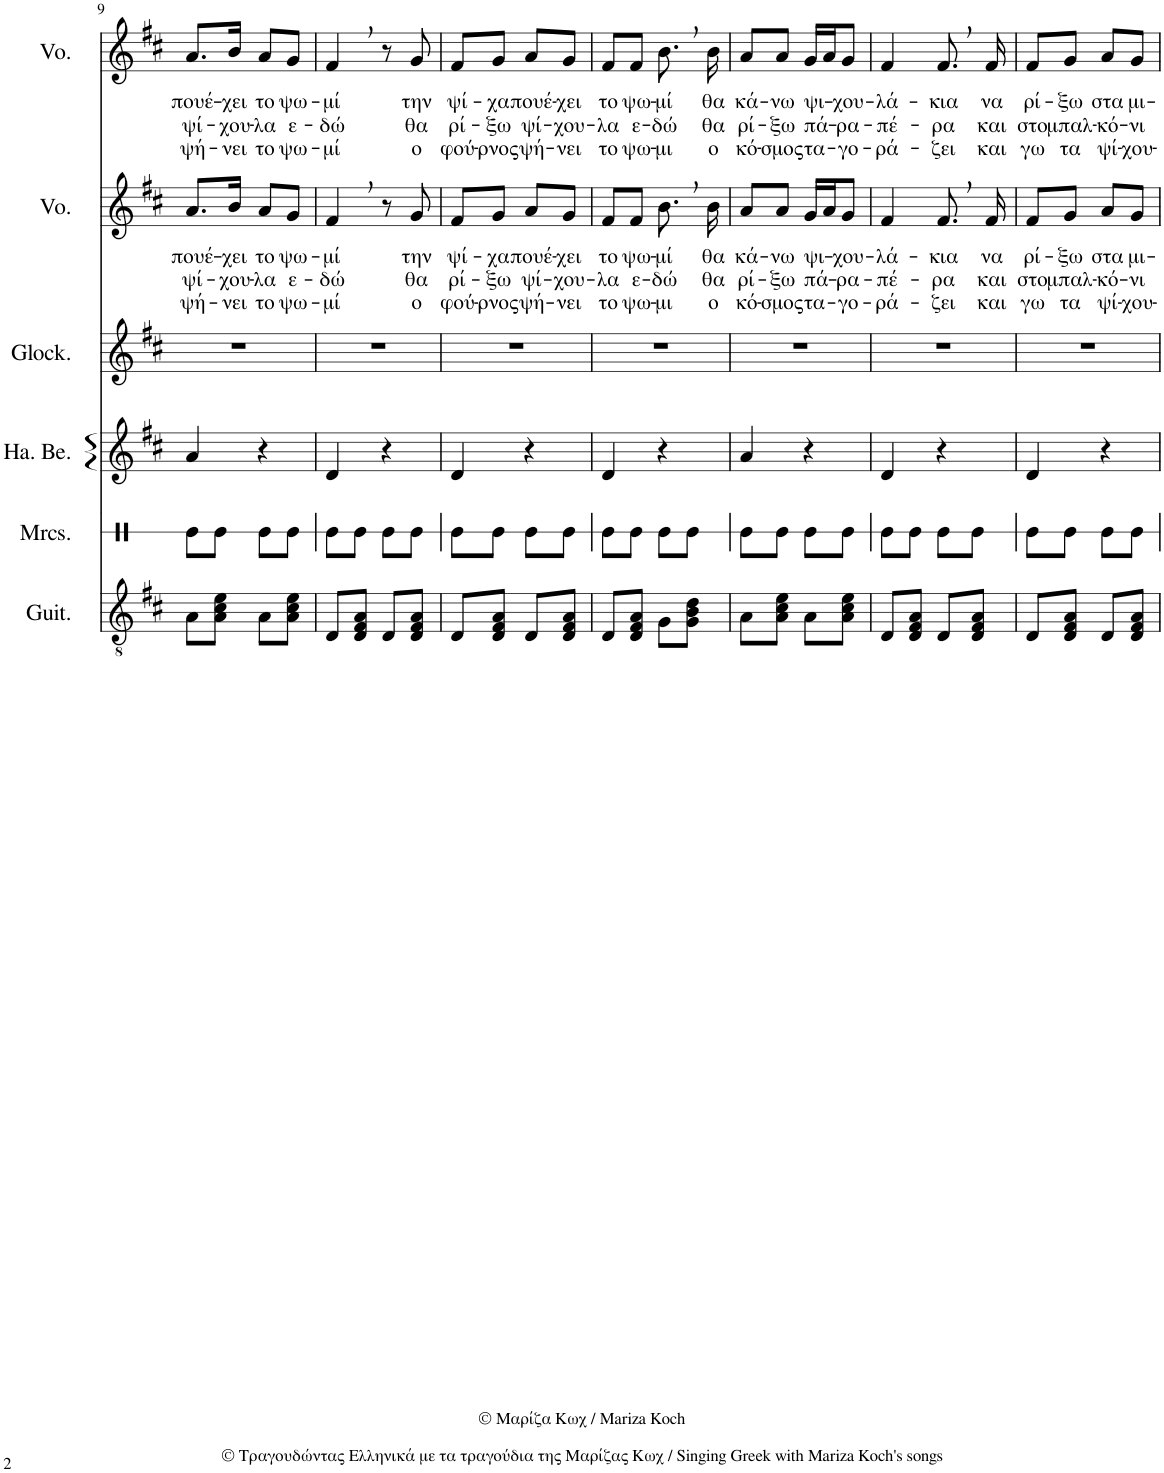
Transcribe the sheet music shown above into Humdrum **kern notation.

**kern	**kern	**kern	**kern	**kern	**text	**text	**text	**kern	**text	**text	**text
*part6	*part5	*part4	*part3	*part2	*part2	*part2	*part2	*part1	*part1	*part1	*part1
*staff6	*staff5	*staff4	*staff3	*staff2	*staff2	*staff2	*staff2	*staff1	*staff1	*staff1	*staff1
*I"Ακουστική Κιθάρα	*I"Μαράκες	*I"Καμπάνες Χειρός	*I"Μεταλλόφωνο	*I"Φωνή	*	*	*	*I"Φωνή	*	*	*
!!LO:PB:g=z
*clefGv2	*clefX	*clefG2	*clefG2	*clefG2	*	*	*	*clefG2	*	*	*
*	*	*	*Trd-14c-24	*	*	*	*	*	*	*	*
*k[f#c#]	*k[]	*k[f#c#]	*k[f#c#]	*k[f#c#]	*	*	*	*k[f#c#]	*	*	*
*M2/4	*M2/4	*M2/4	*M2/4	*M2/4	*	*	*	*M2/4	*	*	*
=9	=9	=9	=9	=9	=9	=9	=9	=9	=9	=9	=9
!	!	!	!	!	!LO:LY:b	!LO:LY:b	!LO:LY:b	!	!LO:LY:b	!LO:LY:b	!LO:LY:b
8A\L	8Re\L	4a/	2r	8.a/L	πουέ-	ψί-	ψή-	8.a/L	πουέ-	ψί-	ψή-
8A\ 8c#\ 8e\J	8Re\J	.	.	.	.	.	.	.	.	.	.
!	!	!	!	!	!LO:LY:b	!LO:LY:b	!LO:LY:b	!	!LO:LY:b	!LO:LY:b	!LO:LY:b
.	.	.	.	16b/Jk	-χει	-χου-	-νει	16b/Jk	-χει	-χου-	-νει
!	!	!	!	!	!LO:LY:b	!LO:LY:b	!LO:LY:b	!	!LO:LY:b	!LO:LY:b	!LO:LY:b
8A\L	8Re\L	4r	.	8a/L	το	-λα	το	8a/L	το	-λα	το
!	!	!	!	!	!LO:LY:b	!LO:LY:b	!LO:LY:b	!	!LO:LY:b	!LO:LY:b	!LO:LY:b
8A\ 8c#\ 8e\J	8Re\J	.	.	8g/J	ψω-	ε-	ψω-	8g/J	ψω-	ε-	ψω-
=10	=10	=10	=10	=10	=10	=10	=10	=10	=10	=10	=10
!	!	!	!	!	!LO:LY:b	!LO:LY:b	!LO:LY:b	!	!LO:LY:b	!LO:LY:b	!LO:LY:b
8D/L	8Re\L	4d/	2r	4f#,/	-μί	-δώ	-μί	4f#,/	-μί	-δώ	-μί
8D/ 8F#/ 8A/J	8Re\J	.	.	.	.	.	.	.	.	.	.
8D/L	8Re\L	4r	.	8r	.	.	.	8r	.	.	.
!	!	!	!	!	!LO:LY:b	!LO:LY:b	!LO:LY:b	!	!LO:LY:b	!LO:LY:b	!LO:LY:b
8D/ 8F#/ 8A/J	8Re\J	.	.	8g/	την	θα	ο	8g/	την	θα	ο
=11	=11	=11	=11	=11	=11	=11	=11	=11	=11	=11	=11
!	!	!	!	!	!LO:LY:b	!LO:LY:b	!LO:LY:b	!	!LO:LY:b	!LO:LY:b	!LO:LY:b
8D/L	8Re\L	4d/	2r	8f#/L	ψί-	ρί-	φού-	8f#/L	ψί-	ρί-	φού-
!	!	!	!	!	!LO:LY:b	!LO:LY:b	!LO:LY:b	!	!LO:LY:b	!LO:LY:b	!LO:LY:b
8D/ 8F#/ 8A/J	8Re\J	.	.	8g/J	-χα	-ξω	-ρνος	8g/J	-χα	-ξω	-ρνος
!	!	!	!	!	!LO:LY:b	!LO:LY:b	!LO:LY:b	!	!LO:LY:b	!LO:LY:b	!LO:LY:b
8D/L	8Re\L	4r	.	8a/L	πουέ-	ψί-	ψή-	8a/L	πουέ-	ψί-	ψή-
!	!	!	!	!	!LO:LY:b	!LO:LY:b	!LO:LY:b	!	!LO:LY:b	!LO:LY:b	!LO:LY:b
8D/ 8F#/ 8A/J	8Re\J	.	.	8g/J	-χει	-χου-	-νει	8g/J	-χει	-χου-	-νει
=12	=12	=12	=12	=12	=12	=12	=12	=12	=12	=12	=12
!	!	!	!	!	!LO:LY:b	!LO:LY:b	!LO:LY:b	!	!LO:LY:b	!LO:LY:b	!LO:LY:b
8D/L	8Re\L	4d/	2r	8f#/L	το	-λα	το	8f#/L	το	-λα	το
!	!	!	!	!	!LO:LY:b	!LO:LY:b	!LO:LY:b	!	!LO:LY:b	!LO:LY:b	!LO:LY:b
8D/ 8F#/ 8A/J	8Re\J	.	.	8f#/J	ψω-	ε-	ψω-	8f#/J	ψω-	ε-	ψω-
!	!	!	!	!	!LO:LY:b	!LO:LY:b	!LO:LY:b	!	!LO:LY:b	!LO:LY:b	!LO:LY:b
8G\L	8Re\L	4r	.	8.b,\	-μί	-δώ	-μι	8.b,\	-μί	-δώ	-μι
8G\ 8B\ 8d\J	8Re\J	.	.	.	.	.	.	.	.	.	.
!	!	!	!	!	!LO:LY:b	!LO:LY:b	!LO:LY:b	!	!LO:LY:b	!LO:LY:b	!LO:LY:b
.	.	.	.	16b\	θα	θα	ο	16b\	θα	θα	ο
=13	=13	=13	=13	=13	=13	=13	=13	=13	=13	=13	=13
!	!	!	!	!	!LO:LY:b	!LO:LY:b	!LO:LY:b	!	!LO:LY:b	!LO:LY:b	!LO:LY:b
8A\L	8Re\L	4a/	2r	8a/L	κά-	ρί-	κό-	8a/L	κά-	ρί-	κό-
!	!	!	!	!	!LO:LY:b	!LO:LY:b	!LO:LY:b	!	!LO:LY:b	!LO:LY:b	!LO:LY:b
8A\ 8c#\ 8e\J	8Re\J	.	.	8a/J	-νω	-ξω	-σμος	8a/J	-νω	-ξω	-σμος
!	!	!	!	!	!LO:LY:b	!LO:LY:b	!LO:LY:b	!	!LO:LY:b	!LO:LY:b	!LO:LY:b
8A\L	8Re\L	4r	.	16g/LL	ψι-	πά-	τα-	16g/LL	ψι-	πά-	τα-
.	.	.	.	16a/J	.	.	.	16a/J	.	.	.
!	!	!	!	!	!LO:LY:b	!LO:LY:b	!LO:LY:b	!	!LO:LY:b	!LO:LY:b	!LO:LY:b
8A\ 8c#\ 8e\J	8Re\J	.	.	8g/J	-χου-	-ρα-	-γο-	8g/J	-χου-	-ρα-	-γο-
=14	=14	=14	=14	=14	=14	=14	=14	=14	=14	=14	=14
!	!	!	!	!	!LO:LY:b	!LO:LY:b	!LO:LY:b	!	!LO:LY:b	!LO:LY:b	!LO:LY:b
8D/L	8Re\L	4d/	2r	4f#/	-λά-	-πέ-	-ρά-	4f#/	-λά-	-πέ-	-ρά-
8D/ 8F#/ 8A/J	8Re\J	.	.	.	.	.	.	.	.	.	.
!	!	!	!	!	!LO:LY:b	!LO:LY:b	!LO:LY:b	!	!LO:LY:b	!LO:LY:b	!LO:LY:b
8D/L	8Re\L	4r	.	8.f#/	-κια	-ρα	-ζει	8.f#/	-κια	-ρα	-ζει
8D/ 8F#/ 8A/J	8Re\J	.	.	.	.	.	.	.	.	.	.
!	!	!	!	!	!LO:LY:b	!LO:LY:b	!LO:LY:b	!	!LO:LY:b	!LO:LY:b	!LO:LY:b
.	.	.	.	16f#/	να	και	και	16f#/	να	και	και
=15	=15	=15	=15	=15	=15	=15	=15	=15	=15	=15	=15
!	!	!	!	!	!LO:LY:b	!LO:LY:b	!LO:LY:b	!	!LO:LY:b	!LO:LY:b	!LO:LY:b
8D/L	8Re\L	4d/	2r	8f#/L	ρί-	στο	γω	8f#/L	ρί-	στο	γω
!	!	!	!	!	!LO:LY:b	!LO:LY:b	!LO:LY:b	!	!LO:LY:b	!LO:LY:b	!LO:LY:b
8D/ 8F#/ 8A/J	8Re\J	.	.	8g/J	-ξω	μπαλ-	τα	8g/J	-ξω	μπαλ-	τα
!	!	!	!	!	!LO:LY:b	!LO:LY:b	!LO:LY:b	!	!LO:LY:b	!LO:LY:b	!LO:LY:b
8D/L	8Re\L	4r	.	8a/L	στα	-κό-	ψί-	8a/L	στα	-κό-	ψί-
!	!	!	!	!	!LO:LY:b	!LO:LY:b	!LO:LY:b	!	!LO:LY:b	!LO:LY:b	!LO:LY:b
8D/ 8F#/ 8A/J	8Re\J	.	.	8g/J	μι-	-νι	-χου-	8g/J	μι-	-νι	-χου-
=	=	=	=	=	=	=	=	=	=	=	=
*-	*-	*-	*-	*-	*-	*-	*-	*-	*-	*-	*-
